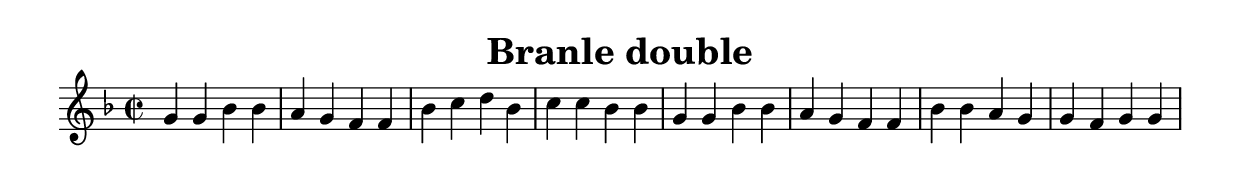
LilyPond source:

\version "2.7.40"
\header {
	crossRefNumber = "1"
	footnotes = "\\\\pour plus d'information : http://graner.name/nicolas/arbeau/"
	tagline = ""
	title = "Branle double"
}
voicedefault =  {
\set Score.defaultBarType = ""

\override Staff.TimeSignature #'style = #'C
 \time 2/2 \key f \major   g'4    g'4    bes'4    bes'4    a'4    g'4    f'4    
f'4    \bar "|"   bes'4    c''4    d''4    bes'4    c''4    c''4    bes'4    
bes'4    \bar "|"     g'4    g'4    bes'4    bes'4    a'4    g'4    f'4    f'4  
  \bar "|"   bes'4    bes'4    a'4    g'4    g'4    f'4    g'4    g'4    
\bar "|"   
}

\score{
    <<

	\context Staff="default"
	{
	    \voicedefault 
	}

    >>
	\layout { indent = 0.0\cm 
	}
	\midi { \tempo 2=100 }
}
